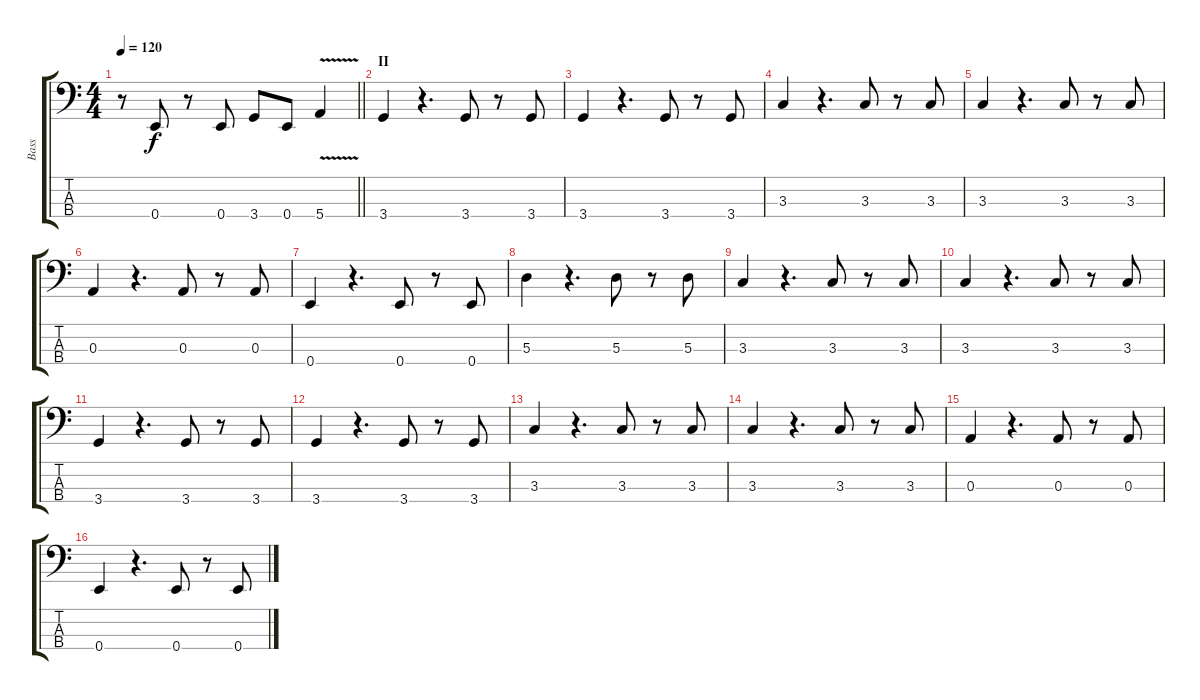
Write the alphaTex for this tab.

\track ("Bass" "Bass") {instrument electricbassfinger}
\staff {score tabs}
\tuning (G2 D2 A1 E1) {hide}
\ts (4 4)
\tempo 120
\clef f4
\barLineRight lightlight
\ks c
r.8{dy f} 0.4.8 r.8 0.4.8 3.4.8 0.4.8 5.4{v}.4 |
\section ("" "II")
3.4.4 r.4{d} 3.4.8 r.8 3.4.8 |
3.4.4 r.4{d} 3.4.8 r.8 3.4.8 |
3.3.4 r.4{d} 3.3.8 r.8 3.3.8 |
3.3.4 r.4{d} 3.3.8 r.8 3.3.8 |
0.3.4 r.4{d} 0.3.8 r.8 0.3.8 |
0.4.4 r.4{d} 0.4.8 r.8 0.4.8 |
5.3.4 r.4{d} 5.3.8 r.8 5.3.8 |
3.3.4 r.4{d} 3.3.8 r.8 3.3.8 |
3.3.4 r.4{d} 3.3.8 r.8 3.3.8 |
3.4.4 r.4{d} 3.4.8 r.8 3.4.8 |
3.4.4 r.4{d} 3.4.8 r.8 3.4.8 |
3.3.4 r.4{d} 3.3.8 r.8 3.3.8 |
3.3.4 r.4{d} 3.3.8 r.8 3.3.8 |
0.3.4 r.4{d} 0.3.8 r.8 0.3.8 |
0.4.4 r.4{d} 0.4.8 r.8 0.4.8
